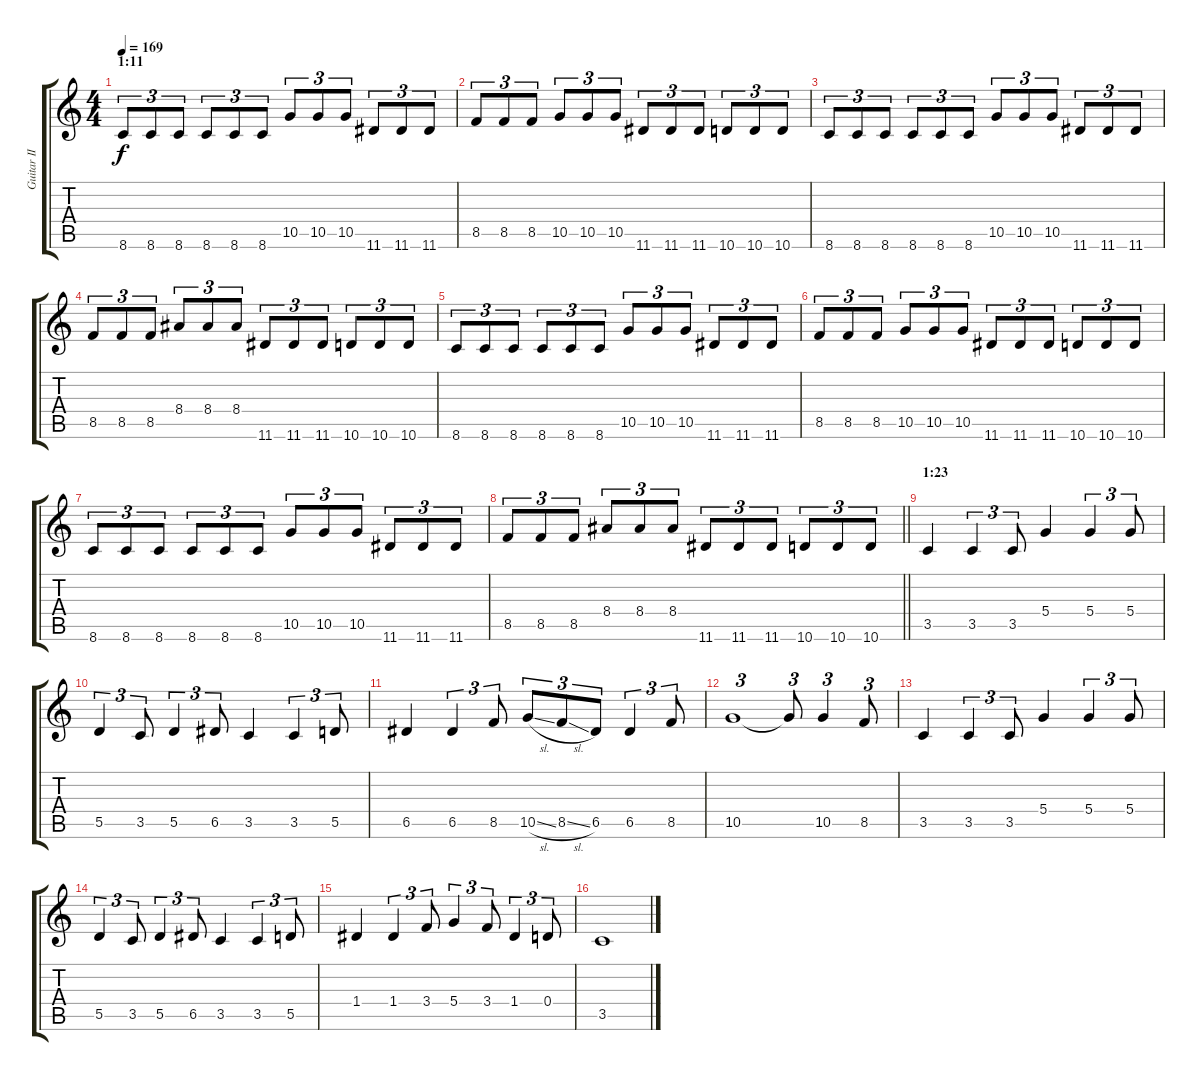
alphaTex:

\track ("Guitar II" "Guitar II") {instrument distortionguitar}
\staff {score tabs}
\tuning (E4 B3 G3 D3 A2 E2) {hide}
\ts (4 4)
\section ("" "1:11")
\tempo 169
\clef g2
\ks c
8.6.8{tu (3 2) dy f} 8.6.8{tu (3 2)} 8.6.8{tu (3 2)} 8.6.8{tu (3 2)} 8.6.8{tu (3 2)} 8.6.8{tu (3 2)} 10.5.8{tu (3 2)} 10.5.8{tu (3 2)} 10.5.8{tu (3 2)} 11.6.8{tu (3 2)} 11.6.8{tu (3 2)} 11.6.8{tu (3 2)} |
8.5.8{tu (3 2)} 8.5.8{tu (3 2)} 8.5.8{tu (3 2)} 10.5.8{tu (3 2)} 10.5.8{tu (3 2)} 10.5.8{tu (3 2)} 11.6.8{tu (3 2)} 11.6.8{tu (3 2)} 11.6.8{tu (3 2)} 10.6.8{tu (3 2)} 10.6.8{tu (3 2)} 10.6.8{tu (3 2)} |
8.6.8{tu (3 2)} 8.6.8{tu (3 2)} 8.6.8{tu (3 2)} 8.6.8{tu (3 2)} 8.6.8{tu (3 2)} 8.6.8{tu (3 2)} 10.5.8{tu (3 2)} 10.5.8{tu (3 2)} 10.5.8{tu (3 2)} 11.6.8{tu (3 2)} 11.6.8{tu (3 2)} 11.6.8{tu (3 2)} |
8.5.8{tu (3 2)} 8.5.8{tu (3 2)} 8.5.8{tu (3 2)} 8.4.8{tu (3 2)} 8.4.8{tu (3 2)} 8.4.8{tu (3 2)} 11.6.8{tu (3 2)} 11.6.8{tu (3 2)} 11.6.8{tu (3 2)} 10.6.8{tu (3 2)} 10.6.8{tu (3 2)} 10.6.8{tu (3 2)} |
8.6.8{tu (3 2)} 8.6.8{tu (3 2)} 8.6.8{tu (3 2)} 8.6.8{tu (3 2)} 8.6.8{tu (3 2)} 8.6.8{tu (3 2)} 10.5.8{tu (3 2)} 10.5.8{tu (3 2)} 10.5.8{tu (3 2)} 11.6.8{tu (3 2)} 11.6.8{tu (3 2)} 11.6.8{tu (3 2)} |
8.5.8{tu (3 2)} 8.5.8{tu (3 2)} 8.5.8{tu (3 2)} 10.5.8{tu (3 2)} 10.5.8{tu (3 2)} 10.5.8{tu (3 2)} 11.6.8{tu (3 2)} 11.6.8{tu (3 2)} 11.6.8{tu (3 2)} 10.6.8{tu (3 2)} 10.6.8{tu (3 2)} 10.6.8{tu (3 2)} |
8.6.8{tu (3 2)} 8.6.8{tu (3 2)} 8.6.8{tu (3 2)} 8.6.8{tu (3 2)} 8.6.8{tu (3 2)} 8.6.8{tu (3 2)} 10.5.8{tu (3 2)} 10.5.8{tu (3 2)} 10.5.8{tu (3 2)} 11.6.8{tu (3 2)} 11.6.8{tu (3 2)} 11.6.8{tu (3 2)} |
\barLineRight lightlight
8.5.8{tu (3 2)} 8.5.8{tu (3 2)} 8.5.8{tu (3 2)} 8.4.8{tu (3 2)} 8.4.8{tu (3 2)} 8.4.8{tu (3 2)} 11.6.8{tu (3 2)} 11.6.8{tu (3 2)} 11.6.8{tu (3 2)} 10.6.8{tu (3 2)} 10.6.8{tu (3 2)} 10.6.8{tu (3 2)} |
\section ("" "1:23")
3.5.4 3.5.4{tu (3 2)} 3.5.8{tu (3 2)} 5.4.4 5.4.4{tu (3 2)} 5.4.8{tu (3 2)} |
5.5.4{tu (3 2)} 3.5.8{tu (3 2)} 5.5.4{tu (3 2)} 6.5.8{tu (3 2)} 3.5.4 3.5.4{tu (3 2)} 5.5.8{tu (3 2)} |
6.5.4 6.5.4{tu (3 2)} 8.5.8{tu (3 2)} 10.5{sl}.8{tu (3 2)} 8.5{sl}.8{tu (3 2)} 6.5.8{tu (3 2)} 6.5.4{tu (3 2)} 8.5.8{tu (3 2)} |
10.5.1{tu (3 2)} 10.5{t}.8{tu (3 2)} 10.5.4{tu (3 2)} 8.5.8{tu (3 2)} |
3.5.4 3.5.4{tu (3 2)} 3.5.8{tu (3 2)} 5.4.4 5.4.4{tu (3 2)} 5.4.8{tu (3 2)} |
5.5.4{tu (3 2)} 3.5.8{tu (3 2)} 5.5.4{tu (3 2)} 6.5.8{tu (3 2)} 3.5.4 3.5.4{tu (3 2)} 5.5.8{tu (3 2)} |
1.4.4 1.4.4{tu (3 2)} 3.4.8{tu (3 2)} 5.4.4{tu (3 2)} 3.4.8{tu (3 2)} 1.4.4{tu (3 2)} 0.4.8{tu (3 2)} |
3.5.1
